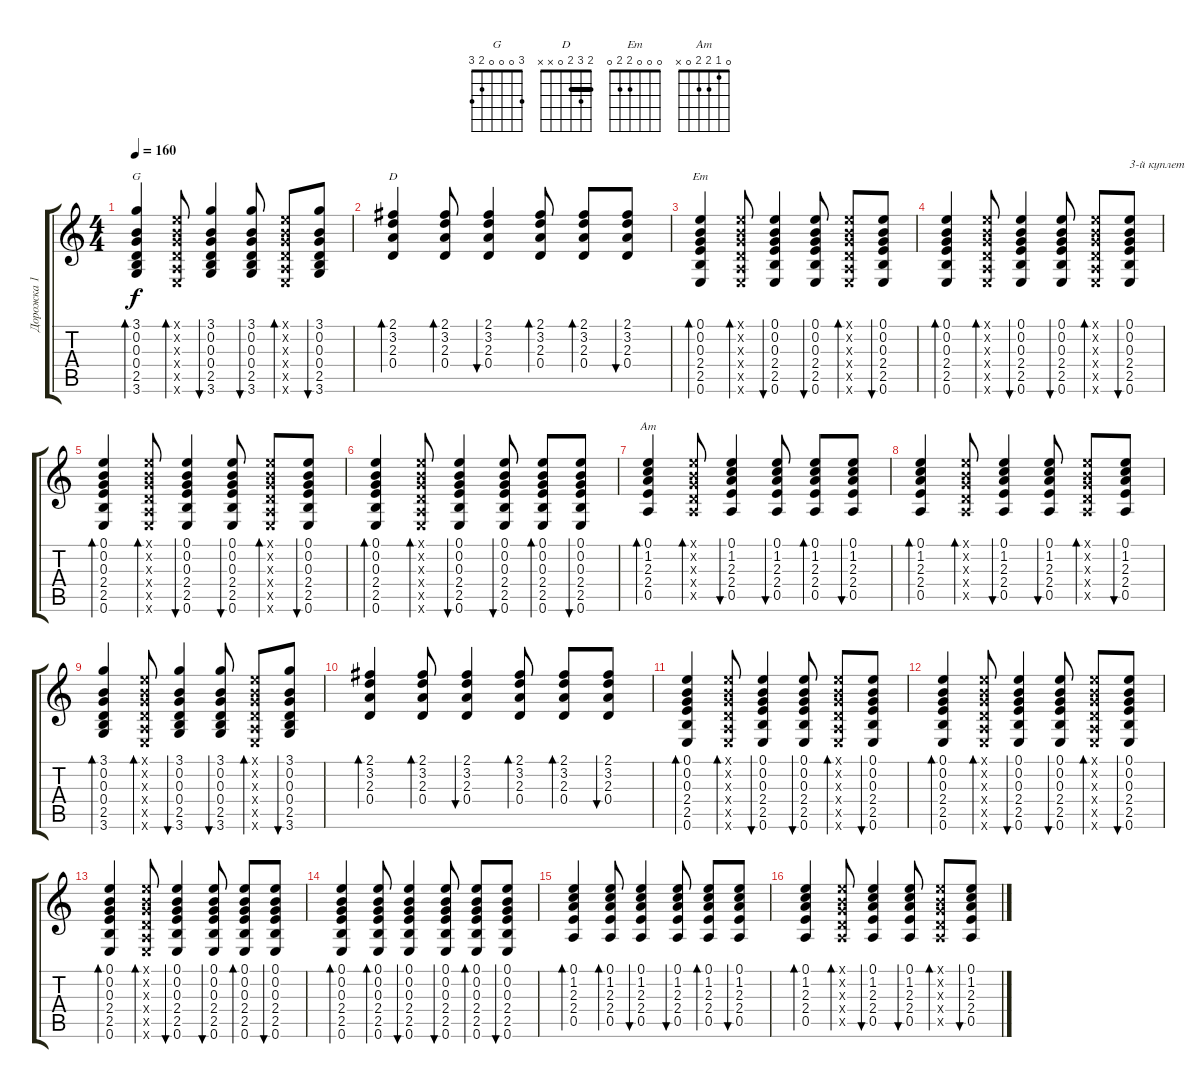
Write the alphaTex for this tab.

\track ("Дорожка 1" "Дорожка 1") {instrument acousticguitarsteel}
\staff {score tabs}
\tuning (E4 B3 G3 D3 A2 E2) {hide}
\chord ("G" 3 0 0 0 2 3)
\chord ("D" 2 3 2 0 x x) {barre 2}
\chord ("Em" 0 0 0 2 2 0)
\chord ("Am" 0 1 2 2 0 x)
\ts (4 4)
\tempo 160
\clef g2
\ks c
(3.1 0.2 0.3 0.4 2.5 3.6).4{bd 30 ch "G" dy f} (0.1{x} 0.2{x} 0.3{x} 0.4{x} 0.5{x} 0.6{x}).8{bd 30} (3.1 0.2 0.3 0.4 2.5 3.6).4{bu 30} (3.1 0.2 0.3 0.4 2.5 3.6).8{bu 30} (0.1{x} 0.2{x} 0.3{x} 0.4{x} 0.5{x} 0.6{x}).8{bd 30} (3.1 0.2 0.3 0.4 2.5 3.6).8{bu 30} |
(2.1 3.2 2.3 0.4).4{bd 30 ch "D"} (2.1 3.2 2.3 0.4).8{bd 30} (2.1 3.2 2.3 0.4).4{bu 30} (2.1 3.2 2.3 0.4).8{bd 30} (2.1 3.2 2.3 0.4).8{bd 30} (2.1 3.2 2.3 0.4).8{bu 30} |
(0.1 0.2 0.3 2.4 2.5 0.6).4{bd 30 ch "Em"} (0.1{x} 0.2{x} 0.3{x} 0.4{x} 0.5{x} 0.6{x}).8{bd 30} (0.1 0.2 0.3 2.4 2.5 0.6).4{bu 30} (0.1 0.2 0.3 2.4 2.5 0.6).8{bu 30} (0.1{x} 0.2{x} 0.3{x} 0.4{x} 0.5{x} 0.6{x}).8{bd 30} (0.1 0.2 0.3 2.4 2.5 0.6).8{bu 30} |
(0.1 0.2 0.3 2.4 2.5 0.6).4{bd 30} (0.1{x} 0.2{x} 0.3{x} 0.4{x} 0.5{x} 0.6{x}).8{bd 30} (0.1 0.2 0.3 2.4 2.5 0.6).4{bu 30} (0.1 0.2 0.3 2.4 2.5 0.6).8{bu 30} (0.1{x} 0.2{x} 0.3{x} 0.4{x} 0.5{x} 0.6{x}).8{bd 30} (0.1 0.2 0.3 2.4 2.5 0.6).8{bu 30 txt "3-й куплет"} |
(0.1 0.2 0.3 2.4 2.5 0.6).4{bd 30} (0.1{x} 0.2{x} 0.3{x} 0.4{x} 0.5{x} 0.6{x}).8{bd 30} (0.1 0.2 0.3 2.4 2.5 0.6).4{bu 30} (0.1 0.2 0.3 2.4 2.5 0.6).8{bu 30} (0.1{x} 0.2{x} 0.3{x} 0.4{x} 0.5{x} 0.6{x}).8{bd 30} (0.1 0.2 0.3 2.4 2.5 0.6).8{bu 30} |
(0.1 0.2 0.3 2.4 2.5 0.6).4{bd 30} (0.1{x} 0.2{x} 0.3{x} 0.4{x} 0.5{x} 0.6{x}).8{bd 30} (0.1 0.2 0.3 2.4 2.5 0.6).4{bu 30} (0.1 0.2 0.3 2.4 2.5 0.6).8{bu 30} (0.1 0.2 0.3 2.4 2.5 0.6).8{bd 30} (0.1 0.2 0.3 2.4 2.5 0.6).8{bu 30} |
(0.1 1.2 2.3 2.4 0.5).4{bd 30 ch "Am"} (0.1{x} 0.2{x} 0.3{x} 0.4{x} 0.5{x}).8{bd 30} (0.1 1.2 2.3 2.4 0.5).4{bu 30} (0.1 1.2 2.3 2.4 0.5).8{bu 30} (0.1 1.2 2.3 2.4 0.5).8{bd 30} (0.1 1.2 2.3 2.4 0.5).8{bu 30} |
(0.1 1.2 2.3 2.4 0.5).4{bd 30} (0.1{x} 0.2{x} 0.3{x} 0.4{x} 0.5{x}).8{bd 30} (0.1 1.2 2.3 2.4 0.5).4{bu 30} (0.1 1.2 2.3 2.4 0.5).8{bu 30} (0.1{x} 0.2{x} 0.3{x} 0.4{x} 0.5{x}).8{bd 30} (0.1 1.2 2.3 2.4 0.5).8{bu 30} |
(3.1 0.2 0.3 0.4 2.5 3.6).4{bd 30} (0.1{x} 0.2{x} 0.3{x} 0.4{x} 0.5{x} 0.6{x}).8{bd 30} (3.1 0.2 0.3 0.4 2.5 3.6).4{bu 30} (3.1 0.2 0.3 0.4 2.5 3.6).8{bu 30} (0.1{x} 0.2{x} 0.3{x} 0.4{x} 0.5{x} 0.6{x}).8{bd 30} (3.1 0.2 0.3 0.4 2.5 3.6).8{bu 30} |
(2.1 3.2 2.3 0.4).4{bd 30} (2.1 3.2 2.3 0.4).8{bd 30} (2.1 3.2 2.3 0.4).4{bu 30} (2.1 3.2 2.3 0.4).8{bd 30} (2.1 3.2 2.3 0.4).8{bd 30} (2.1 3.2 2.3 0.4).8{bu 30} |
(0.1 0.2 0.3 2.4 2.5 0.6).4{bd 30} (0.1{x} 0.2{x} 0.3{x} 0.4{x} 0.5{x} 0.6{x}).8{bd 30} (0.1 0.2 0.3 2.4 2.5 0.6).4{bu 30} (0.1 0.2 0.3 2.4 2.5 0.6).8{bu 30} (0.1{x} 0.2{x} 0.3{x} 0.4{x} 0.5{x} 0.6{x}).8{bd 30} (0.1 0.2 0.3 2.4 2.5 0.6).8{bu 30} |
(0.1 0.2 0.3 2.4 2.5 0.6).4{bd 30} (0.1{x} 0.2{x} 0.3{x} 0.4{x} 0.5{x} 0.6{x}).8{bd 30} (0.1 0.2 0.3 2.4 2.5 0.6).4{bu 30} (0.1 0.2 0.3 2.4 2.5 0.6).8{bu 30} (0.1{x} 0.2{x} 0.3{x} 0.4{x} 0.5{x} 0.6{x}).8{bd 30} (0.1 0.2 0.3 2.4 2.5 0.6).8{bu 30} |
(0.1 0.2 0.3 2.4 2.5 0.6).4{bd 60} (0.1{x} 0.2{x} 0.3{x} 0.4{x} 0.5{x} 0.6{x}).8{bd 60} (0.1 0.2 0.3 2.4 2.5 0.6).4{bu 60} (0.1 0.2 0.3 2.4 2.5 0.6).8{bu 60} (0.1 0.2 0.3 2.4 2.5 0.6).8{bd 30} (0.1 0.2 0.3 2.4 2.5 0.6).8{bu 60} |
(0.1 0.2 0.3 2.4 2.5 0.6).4{bd 30} (0.1 0.2 0.3 2.4 2.5 0.6).8{bd 30} (0.1 0.2 0.3 2.4 2.5 0.6).4{bu 30} (0.1 0.2 0.3 2.4 2.5 0.6).8{bu 30} (0.1 0.2 0.3 2.4 2.5 0.6).8{bd 30} (0.1 0.2 0.3 2.4 2.5 0.6).8{bu 30} |
(0.1 1.2 2.3 2.4 0.5).4{bd 30} (0.1 1.2 2.3 2.4 0.5).8{bd 30} (0.1 1.2 2.3 2.4 0.5).4{bu 30} (0.1 1.2 2.3 2.4 0.5).8{bu 30} (0.1 1.2 2.3 2.4 0.5).8{bd 30} (0.1 1.2 2.3 2.4 0.5).8{bu 30} |
(0.1 1.2 2.3 2.4 0.5).4{bd 30} (0.1{x} 0.2{x} 0.3{x} 0.4{x} 0.5{x}).8{bd 30} (0.1 1.2 2.3 2.4 0.5).4{bu 30} (0.1 1.2 2.3 2.4 0.5).8{bu 30} (0.1{x} 0.2{x} 0.3{x} 0.4{x} 0.5{x}).8{bd 30} (0.1 1.2 2.3 2.4 0.5).8{bu 30}
